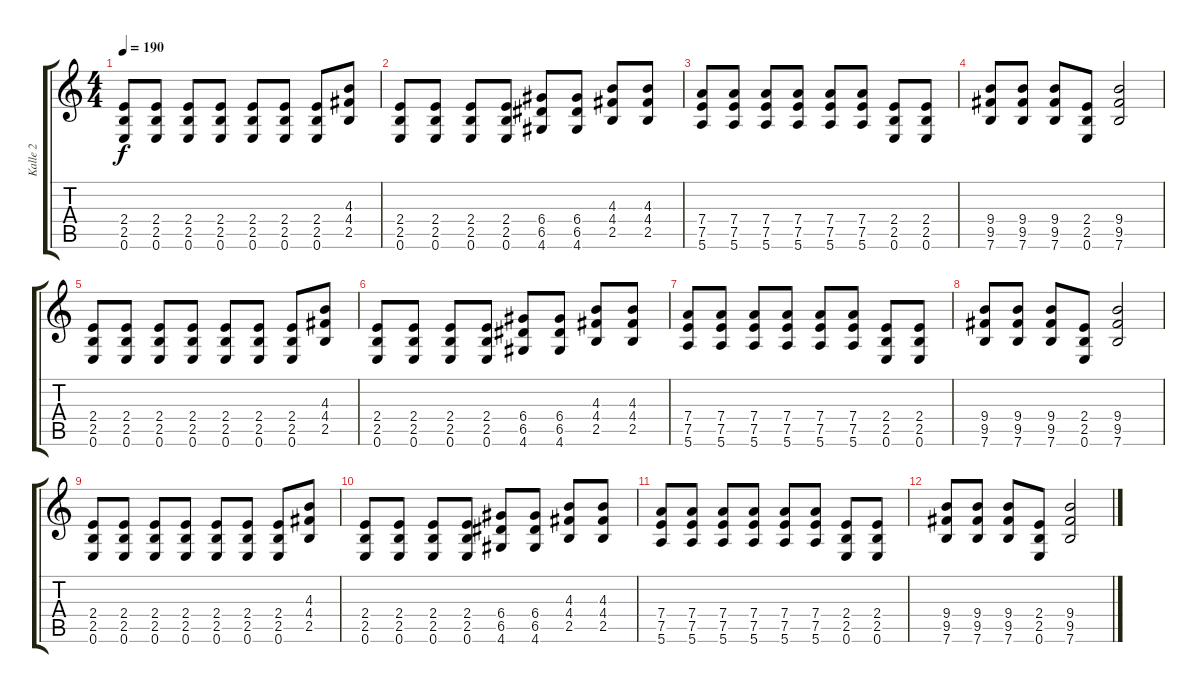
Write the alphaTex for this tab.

\track ("Kalle 2" "Kalle 2") {instrument distortionguitar}
\staff {score tabs}
\tuning (E4 B3 G3 D3 A2 E2) {hide}
\ts (4 4)
\tempo 190
\clef g2
\ks c
(2.4 2.5 0.6).8{dy f} (2.4 2.5 0.6).8 (2.4 2.5 0.6).8 (2.4 2.5 0.6).8 (2.4 2.5 0.6).8 (2.4 2.5 0.6).8 (2.4 2.5 0.6).8 (4.3 4.4 2.5).8 |
(2.4 2.5 0.6).8 (2.4 2.5 0.6).8 (2.4 2.5 0.6).8 (2.4 2.5 0.6).8 (6.4 6.5 4.6).8 (6.4 6.5 4.6).8 (4.3 4.4 2.5).8 (4.3 4.4 2.5).8 |
(7.4 7.5 5.6).8 (7.4 7.5 5.6).8 (7.4 7.5 5.6).8 (7.4 7.5 5.6).8 (7.4 7.5 5.6).8 (7.4 7.5 5.6).8 (2.4 2.5 0.6).8 (2.4 2.5 0.6).8 |
(9.4 9.5 7.6).8 (9.4 9.5 7.6).8 (9.4 9.5 7.6).8 (2.4 2.5 0.6).8 (9.4 9.5 7.6).2 |
(2.4 2.5 0.6).8 (2.4 2.5 0.6).8 (2.4 2.5 0.6).8 (2.4 2.5 0.6).8 (2.4 2.5 0.6).8 (2.4 2.5 0.6).8 (2.4 2.5 0.6).8 (4.3 4.4 2.5).8 |
(2.4 2.5 0.6).8 (2.4 2.5 0.6).8 (2.4 2.5 0.6).8 (2.4 2.5 0.6).8 (6.4 6.5 4.6).8 (6.4 6.5 4.6).8 (4.3 4.4 2.5).8 (4.3 4.4 2.5).8 |
(7.4 7.5 5.6).8 (7.4 7.5 5.6).8 (7.4 7.5 5.6).8 (7.4 7.5 5.6).8 (7.4 7.5 5.6).8 (7.4 7.5 5.6).8 (2.4 2.5 0.6).8 (2.4 2.5 0.6).8 |
(9.4 9.5 7.6).8 (9.4 9.5 7.6).8 (9.4 9.5 7.6).8 (2.4 2.5 0.6).8 (9.4 9.5 7.6).2 |
(2.4 2.5 0.6).8 (2.4 2.5 0.6).8 (2.4 2.5 0.6).8 (2.4 2.5 0.6).8 (2.4 2.5 0.6).8 (2.4 2.5 0.6).8 (2.4 2.5 0.6).8 (4.3 4.4 2.5).8 |
(2.4 2.5 0.6).8 (2.4 2.5 0.6).8 (2.4 2.5 0.6).8 (2.4 2.5 0.6).8 (6.4 6.5 4.6).8 (6.4 6.5 4.6).8 (4.3 4.4 2.5).8 (4.3 4.4 2.5).8 |
(7.4 7.5 5.6).8 (7.4 7.5 5.6).8 (7.4 7.5 5.6).8 (7.4 7.5 5.6).8 (7.4 7.5 5.6).8 (7.4 7.5 5.6).8 (2.4 2.5 0.6).8 (2.4 2.5 0.6).8 |
(9.4 9.5 7.6).8 (9.4 9.5 7.6).8 (9.4 9.5 7.6).8 (2.4 2.5 0.6).8 (9.4 9.5 7.6).2
